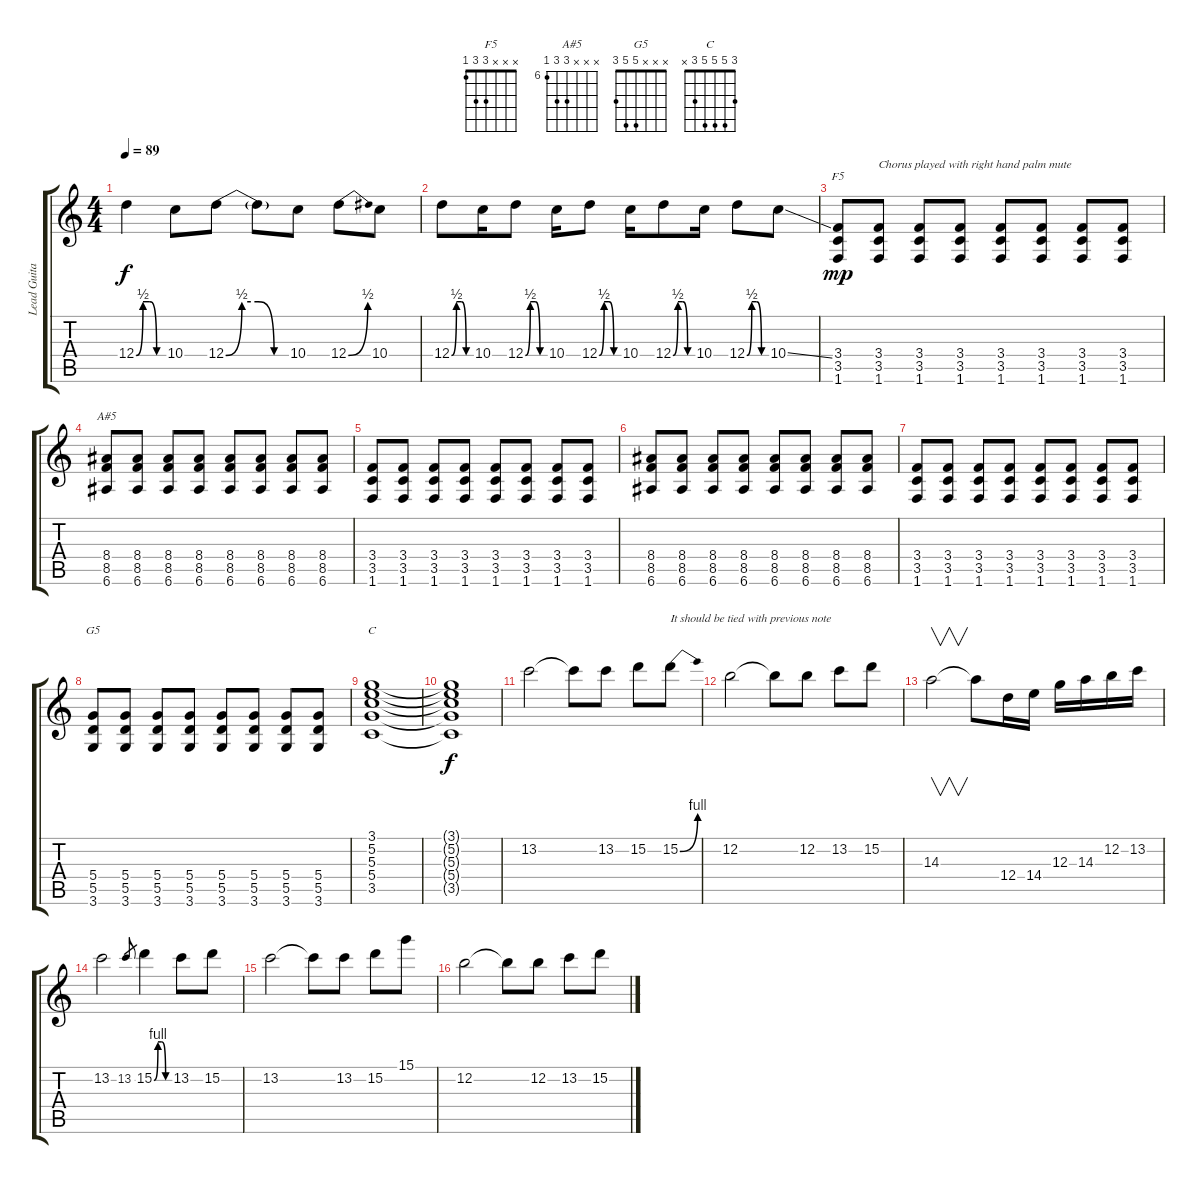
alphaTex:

\track ("Lead Guitar" "Lead Guita") {instrument distortionguitar}
\staff {score tabs}
\tuning (E4 B3 G3 D3 A2 E2) {hide}
\chord ("F5" x x x 3 3 1)
\chord ("A#5" x x x 8 8 6) {firstfret 6}
\chord ("G5" x x x 5 5 3)
\chord ("C" 3 5 5 5 3 x)
\ts (4 4)
\tempo 89
\clef g2
\ks c
12.4{be (custom 0 0 15 2 30 2 45 0 60 0)}.4{dy f} 10.4.8 12.4{be (custom 0 0 15 2 30 2 45 0 60 0)}.8 12.4{t}.8 10.4.8 12.4{be (bend 0 0 60 2)}.8 10.4.8 |
12.4{be (custom 0 0 15 2 30 2 45 0 60 0)}.8 10.4.16 12.4{be (custom 0 0 15 2 30 2 45 0 60 0)}.8 10.4.16 12.4{be (custom 0 0 15 2 30 2 45 0 60 0)}.8 10.4.16 12.4{be (custom 0 0 15 2 30 2 45 0 60 0)}.8 10.4.16 12.4{be (custom 0 0 15 2 30 2 45 0 60 0)}.8 10.4{ss}.8 |
(3.4 3.5 1.6).8{ch "F5" dy mp} (3.4 3.5 1.6).8{txt "Chorus played with right hand palm mute"} (3.4 3.5 1.6).8 (3.4 3.5 1.6).8 (3.4 3.5 1.6).8 (3.4 3.5 1.6).8 (3.4 3.5 1.6).8 (3.4 3.5 1.6).8 |
(8.4 8.5 6.6).8{ch "A#5"} (8.4 8.5 6.6).8 (8.4 8.5 6.6).8 (8.4 8.5 6.6).8 (8.4 8.5 6.6).8 (8.4 8.5 6.6).8 (8.4 8.5 6.6).8 (8.4 8.5 6.6).8 |
(3.4 3.5 1.6).8 (3.4 3.5 1.6).8 (3.4 3.5 1.6).8 (3.4 3.5 1.6).8 (3.4 3.5 1.6).8 (3.4 3.5 1.6).8 (3.4 3.5 1.6).8 (3.4 3.5 1.6).8 |
(8.4 8.5 6.6).8 (8.4 8.5 6.6).8 (8.4 8.5 6.6).8 (8.4 8.5 6.6).8 (8.4 8.5 6.6).8 (8.4 8.5 6.6).8 (8.4 8.5 6.6).8 (8.4 8.5 6.6).8 |
(3.4 3.5 1.6).8 (3.4 3.5 1.6).8 (3.4 3.5 1.6).8 (3.4 3.5 1.6).8 (3.4 3.5 1.6).8 (3.4 3.5 1.6).8 (3.4 3.5 1.6).8 (3.4 3.5 1.6).8 |
(5.4 5.5 3.6).8{ch "G5"} (5.4 5.5 3.6).8 (5.4 5.5 3.6).8 (5.4 5.5 3.6).8 (5.4 5.5 3.6).8 (5.4 5.5 3.6).8 (5.4 5.5 3.6).8 (5.4 5.5 3.6).8 |
(3.1 5.2 5.3 5.4 3.5).1{ch "C"} |
(3.1{t} 5.2{t} 5.3{t} 5.4{t} 3.5{t}).1{dy f} |
13.2.2 13.2{t}.8 13.2.8 15.2.8 15.2{be (bend 0 0 60 4)}.8{txt "It should be tied with previous note"} |
12.2.2 12.2{t}.8 12.2.8 13.2.8 15.2.8 |
14.3.2{v} 14.3{t}.8 12.4.16 14.4.16 12.3.16 14.3.16 12.2.16 13.2.16 |
13.2.2 13.2.8{gr} 15.2{be (custom 0 0 15 4 30 4 45 0 60 0)}.4 13.2.8 15.2.8 |
13.2.2 13.2{t}.8 13.2.8 15.2.8 15.1.8 |
12.2.2 12.2{t}.8 12.2.8 13.2.8 15.2.8
